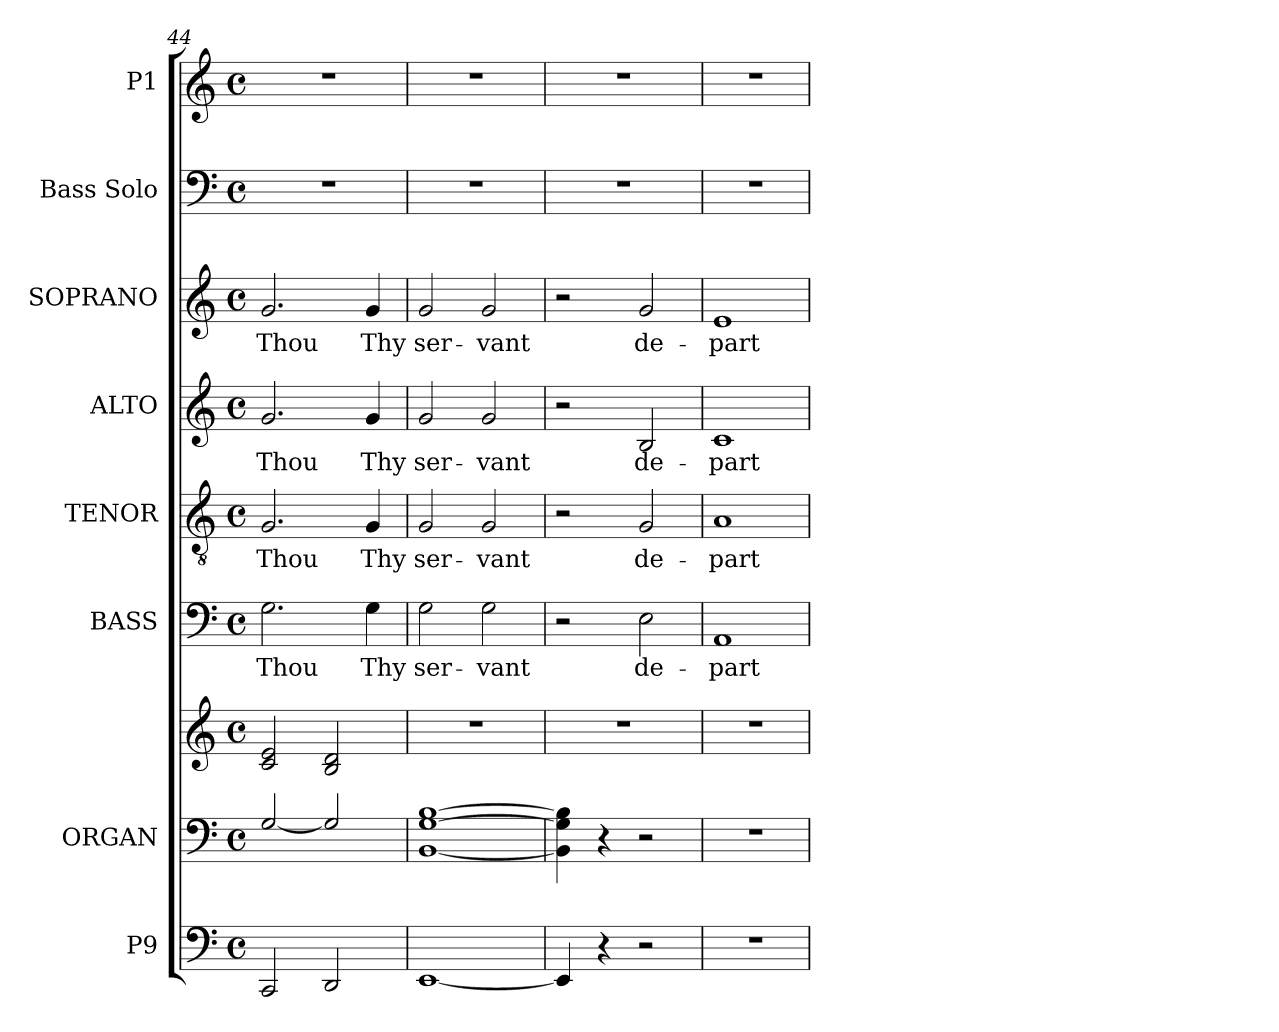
**kern	**kern	**kern	**kern	**text	**kern	**text	**kern	**text	**kern	**text	**kern	**kern
*part8	*part7	*part7	*part6	*part6	*part5	*part5	*part4	*part4	*part3	*part3	*part2	*part1
*staff9	*staff8	*staff7	*staff6	*staff6	*staff5	*staff5	*staff4	*staff4	*staff3	*staff3	*staff2	*staff1
*I"P9	*I"ORGAN	*	*I"BASS	*	*I"TENOR	*	*I"ALTO	*	*I"SOPRANO	*	*I"Bass Solo	*I"P1
*clefF4	*clefF4	*clefG2	*clefF4	*	*clefGv2	*	*clefG2	*	*clefG2	*	*clefF4	*clefG2
*	*	*	*	*	*ITrd7c12	*	*	*	*	*	*	*
*k[]	*k[]	*k[]	*k[]	*	*k[]	*	*k[]	*	*k[]	*	*k[]	*k[]
*C:	*C:	*C:	*C:	*	*C:	*	*C:	*	*C:	*	*C:	*C:
*M4/4	*M4/4	*M4/4	*M4/4	*	*M4/4	*	*M4/4	*	*M4/4	*	*M4/4	*M4/4
*met(c)	*met(c)	*met(c)	*met(c)	*	*met(c)	*	*met(c)	*	*met(c)	*	*met(c)	*met(c)
=44	=44	=44	=44	=44	=44	=44	=44	=44	=44	=44	=44	=44
!	!	!	!	!LO:LY:b:color=#000000	!	!	!	!	!	!	!	!
!	!	!	!	!	!	!LO:LY:b:color=#000000	!	!	!	!	!	!
!	!	!	!	!	!	!	!	!LO:LY:b:color=#000000	!	!	!	!
!	!	!	!	!	!	!	!	!	!	!LO:LY:b:color=#000000	!	!
2CCi/	[2Gi/	2ci/ 2ei	2.Gi\	Thou	2.GGi/	Thou	2.gi/	Thou	2.gi/	Thou	1r	1r
2DDi/	2Gi/]	2Bi/ 2di	.	.	.	.	.	.	.	.	.	.
!	!	!	!	!LO:LY:b:color=#000000	!	!	!	!	!	!	!	!
!	!	!	!	!	!	!LO:LY:b:color=#000000	!	!	!	!	!	!
!	!	!	!	!	!	!	!	!LO:LY:b:color=#000000	!	!	!	!
!	!	!	!	!	!	!	!	!	!	!LO:LY:b:color=#000000	!	!
.	.	.	4Gi\	Thy	4GGi/	Thy	4gi/	Thy	4gi/	Thy	.	.
=45	=45	=45	=45	=45	=45	=45	=45	=45	=45	=45	=45	=45
!	!	!	!	!LO:LY:b:color=#000000	!	!	!	!	!	!	!	!
!	!	!	!	!	!	!LO:LY:b:color=#000000	!	!	!	!	!	!
!	!	!	!	!	!	!	!	!LO:LY:b:color=#000000	!	!	!	!
!	!	!	!	!	!	!	!	!	!	!LO:LY:b:color=#000000	!	!
[1EEi	[1BBi [1Gi [1Bi	1r	2Gi\	ser-	2GGi/	ser-	2gi/	ser-	2gi/	ser-	1r	1r
!	!	!	!	!LO:LY:b:color=#000000	!	!	!	!	!	!	!	!
!	!	!	!	!	!	!LO:LY:b:color=#000000	!	!	!	!	!	!
!	!	!	!	!	!	!	!	!LO:LY:b:color=#000000	!	!	!	!
!	!	!	!	!	!	!	!	!	!	!LO:LY:b:color=#000000	!	!
.	.	.	2Gi\	-vant	2GGi/	-vant	2gi/	-vant	2gi/	-vant	.	.
=46	=46	=46	=46	=46	=46	=46	=46	=46	=46	=46	=46	=46
4EEi/]	4BBi\] 4Gi] 4Bi]	1r	2r	.	2r	.	2r	.	2r	.	1r	1r
4r	4r	.	.	.	.	.	.	.	.	.	.	.
!	!	!	!	!LO:LY:b:color=#000000	!	!	!	!	!	!	!	!
!	!	!	!	!	!	!LO:LY:b:color=#000000	!	!	!	!	!	!
!	!	!	!	!	!	!	!	!LO:LY:b:color=#000000	!	!	!	!
!	!	!	!	!	!	!	!	!	!	!LO:LY:b:color=#000000	!	!
2r	2r	.	2Ei\	de-	2GGi/	de-	2Bi/	de-	2gi/	de-	.	.
=47	=47	=47	=47	=47	=47	=47	=47	=47	=47	=47	=47	=47
!	!	!	!	!LO:LY:b:color=#000000	!	!	!	!	!	!	!	!
!	!	!	!	!	!	!LO:LY:b:color=#000000	!	!	!	!	!	!
!	!	!	!	!	!	!	!	!LO:LY:b:color=#000000	!	!	!	!
!	!	!	!	!	!	!	!	!	!	!LO:LY:b:color=#000000	!	!
1r	1r	1r	1AAi	-part	1AAi	-part	1ci	-part	1ei	-part	1r	1r
=	=	=	=	=	=	=	=	=	=	=	=	=
*-	*-	*-	*-	*-	*-	*-	*-	*-	*-	*-	*-	*-
